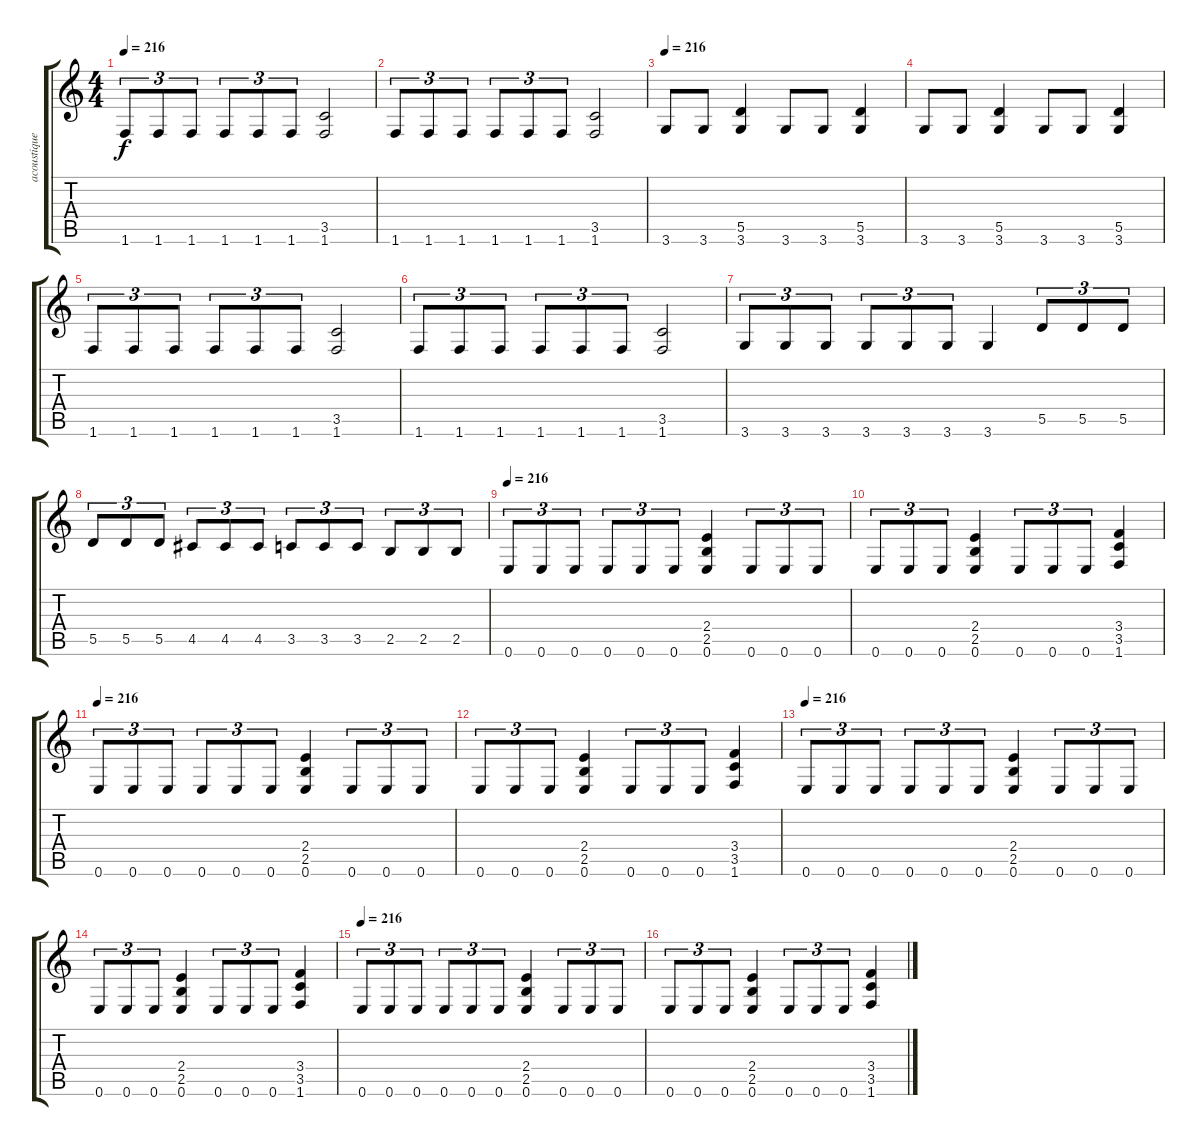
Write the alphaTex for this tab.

\track ("acoustique 2" "acoustique") {instrument acousticguitarsteel}
\staff {score tabs}
\tuning (E4 B3 G3 D3 A2 E2) {hide}
\ts (4 4)
\tempo 216
\clef g2
\ks c
1.6.8{tu (3 2) dy f} 1.6.8{tu (3 2)} 1.6.8{tu (3 2)} 1.6.8{tu (3 2)} 1.6.8{tu (3 2)} 1.6.8{tu (3 2)} (3.5 1.6).2 |
1.6.8{tu (3 2)} 1.6.8{tu (3 2)} 1.6.8{tu (3 2)} 1.6.8{tu (3 2)} 1.6.8{tu (3 2)} 1.6.8{tu (3 2)} (3.5 1.6).2 |
\tempo 216
3.6.8{volume 13 balance 8 instrument overdrivenguitar} 3.6.8 (5.5 3.6).4 3.6.8 3.6.8 (5.5 3.6).4 |
3.6.8 3.6.8 (5.5 3.6).4 3.6.8 3.6.8 (5.5 3.6).4 |
1.6.8{tu (3 2)} 1.6.8{tu (3 2)} 1.6.8{tu (3 2)} 1.6.8{tu (3 2)} 1.6.8{tu (3 2)} 1.6.8{tu (3 2)} (3.5 1.6).2 |
1.6.8{tu (3 2)} 1.6.8{tu (3 2)} 1.6.8{tu (3 2)} 1.6.8{tu (3 2)} 1.6.8{tu (3 2)} 1.6.8{tu (3 2)} (3.5 1.6).2 |
3.6.8{tu (3 2)} 3.6.8{tu (3 2)} 3.6.8{tu (3 2)} 3.6.8{tu (3 2)} 3.6.8{tu (3 2)} 3.6.8{tu (3 2)} 3.6.4 5.5.8{tu (3 2)} 5.5.8{tu (3 2)} 5.5.8{tu (3 2)} |
5.5.8{tu (3 2)} 5.5.8{tu (3 2)} 5.5.8{tu (3 2)} 4.5.8{tu (3 2)} 4.5.8{tu (3 2)} 4.5.8{tu (3 2)} 3.5.8{tu (3 2)} 3.5.8{tu (3 2)} 3.5.8{tu (3 2)} 2.5.8{tu (3 2)} 2.5.8{tu (3 2)} 2.5.8{tu (3 2)} |
\tempo 216
0.6.8{tu (3 2) volume 13 balance 8 instrument overdrivenguitar} 0.6.8{tu (3 2)} 0.6.8{tu (3 2)} 0.6.8{tu (3 2)} 0.6.8{tu (3 2)} 0.6.8{tu (3 2)} (2.4 2.5 0.6).4 0.6.8{tu (3 2)} 0.6.8{tu (3 2)} 0.6.8{tu (3 2)} |
0.6.8{tu (3 2)} 0.6.8{tu (3 2)} 0.6.8{tu (3 2)} (2.4 2.5 0.6).4 0.6.8{tu (3 2)} 0.6.8{tu (3 2)} 0.6.8{tu (3 2)} (3.4 3.5 1.6).4 |
\tempo 216
0.6.8{tu (3 2) volume 13 balance 8 instrument overdrivenguitar} 0.6.8{tu (3 2)} 0.6.8{tu (3 2)} 0.6.8{tu (3 2)} 0.6.8{tu (3 2)} 0.6.8{tu (3 2)} (2.4 2.5 0.6).4 0.6.8{tu (3 2)} 0.6.8{tu (3 2)} 0.6.8{tu (3 2)} |
0.6.8{tu (3 2)} 0.6.8{tu (3 2)} 0.6.8{tu (3 2)} (2.4 2.5 0.6).4 0.6.8{tu (3 2)} 0.6.8{tu (3 2)} 0.6.8{tu (3 2)} (3.4 3.5 1.6).4 |
\tempo 216
0.6.8{tu (3 2) volume 13 balance 8 instrument overdrivenguitar} 0.6.8{tu (3 2)} 0.6.8{tu (3 2)} 0.6.8{tu (3 2)} 0.6.8{tu (3 2)} 0.6.8{tu (3 2)} (2.4 2.5 0.6).4 0.6.8{tu (3 2)} 0.6.8{tu (3 2)} 0.6.8{tu (3 2)} |
0.6.8{tu (3 2)} 0.6.8{tu (3 2)} 0.6.8{tu (3 2)} (2.4 2.5 0.6).4 0.6.8{tu (3 2)} 0.6.8{tu (3 2)} 0.6.8{tu (3 2)} (3.4 3.5 1.6).4 |
\tempo 216
0.6.8{tu (3 2) volume 13 balance 8 instrument overdrivenguitar} 0.6.8{tu (3 2)} 0.6.8{tu (3 2)} 0.6.8{tu (3 2)} 0.6.8{tu (3 2)} 0.6.8{tu (3 2)} (2.4 2.5 0.6).4 0.6.8{tu (3 2)} 0.6.8{tu (3 2)} 0.6.8{tu (3 2)} |
0.6.8{tu (3 2)} 0.6.8{tu (3 2)} 0.6.8{tu (3 2)} (2.4 2.5 0.6).4 0.6.8{tu (3 2)} 0.6.8{tu (3 2)} 0.6.8{tu (3 2)} (3.4 3.5 1.6).4
